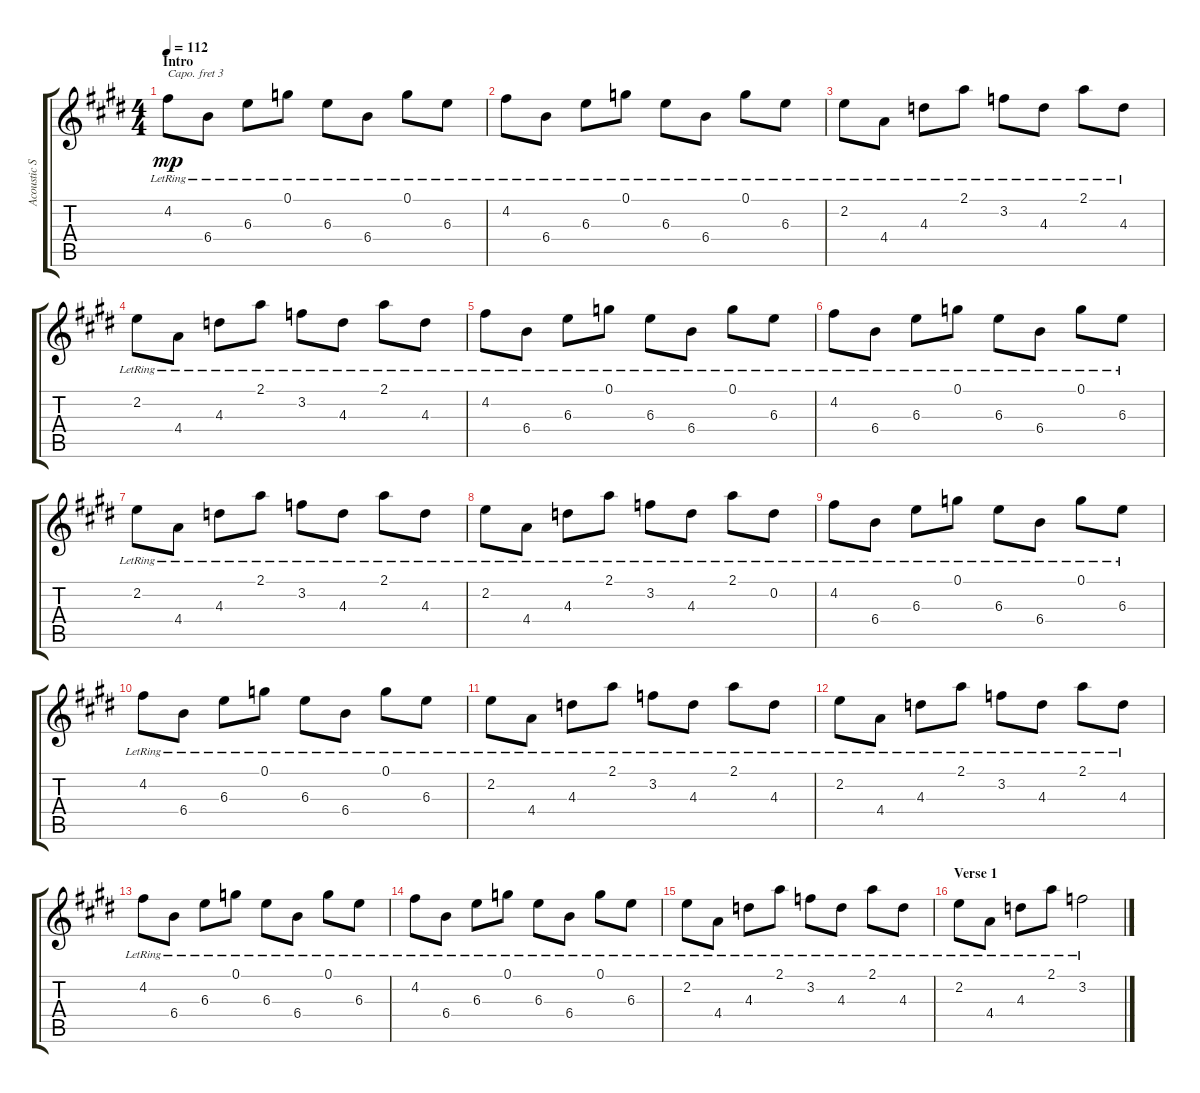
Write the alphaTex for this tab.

\track ("Acoustic Steel String Guitar 1" "Acoustic S") {instrument acousticguitarsteel}
\staff {score tabs}
\capo 3
\tuning (E4 B3 G3 D3 A2 E2) {hide}
\ts (4 4)
\section ("" "Intro")
\tempo 112
\clef g2
\ks e
4.2{lr}.8{dy mp instrument acousticguitarsteel} 6.4{lr}.8 6.3{lr}.8 0.1{lr}.8 6.3{lr}.8 6.4{lr}.8 0.1{lr}.8 6.3{lr}.8 |
4.2{lr}.8 6.4{lr}.8 6.3{lr}.8 0.1{lr}.8 6.3{lr}.8 6.4{lr}.8 0.1{lr}.8 6.3{lr}.8 |
2.2{lr}.8 4.4{lr}.8 4.3{lr}.8 2.1{lr}.8 3.2{lr}.8 4.3{lr}.8 2.1{lr}.8 4.3{lr}.8 |
2.2{lr}.8 4.4{lr}.8 4.3{lr}.8 2.1{lr}.8 3.2{lr}.8 4.3{lr}.8 2.1{lr}.8 4.3{lr}.8 |
4.2{lr}.8 6.4{lr}.8 6.3{lr}.8 0.1{lr}.8 6.3{lr}.8 6.4{lr}.8 0.1{lr}.8 6.3{lr}.8 |
4.2{lr}.8 6.4{lr}.8 6.3{lr}.8 0.1{lr}.8 6.3{lr}.8 6.4{lr}.8 0.1{lr}.8 6.3{lr}.8 |
2.2{lr}.8 4.4{lr}.8 4.3{lr}.8 2.1{lr}.8 3.2{lr}.8 4.3{lr}.8 2.1{lr}.8 4.3{lr}.8 |
2.2{lr}.8 4.4{lr}.8 4.3{lr}.8 2.1{lr}.8 3.2{lr}.8 4.3{lr}.8 2.1{lr}.8 0.2{lr}.8 |
4.2{lr}.8 6.4{lr}.8 6.3{lr}.8 0.1{lr}.8 6.3{lr}.8 6.4{lr}.8 0.1{lr}.8 6.3{lr}.8 |
4.2{lr}.8 6.4{lr}.8 6.3{lr}.8 0.1{lr}.8 6.3{lr}.8 6.4{lr}.8 0.1{lr}.8 6.3{lr}.8 |
2.2{lr}.8 4.4{lr}.8 4.3{lr}.8 2.1{lr}.8 3.2{lr}.8 4.3{lr}.8 2.1{lr}.8 4.3{lr}.8 |
2.2{lr}.8 4.4{lr}.8 4.3{lr}.8 2.1{lr}.8 3.2{lr}.8 4.3{lr}.8 2.1{lr}.8 4.3{lr}.8 |
4.2{lr}.8 6.4{lr}.8 6.3{lr}.8 0.1{lr}.8 6.3{lr}.8 6.4{lr}.8 0.1{lr}.8 6.3{lr}.8 |
4.2{lr}.8 6.4{lr}.8 6.3{lr}.8 0.1{lr}.8 6.3{lr}.8 6.4{lr}.8 0.1{lr}.8 6.3{lr}.8 |
2.2{lr}.8 4.4{lr}.8 4.3{lr}.8 2.1{lr}.8 3.2{lr}.8 4.3{lr}.8 2.1{lr}.8 4.3{lr}.8 |
\section ("" "Verse 1")
2.2{lr}.8 4.4{lr}.8 4.3{lr}.8 2.1{lr}.8 3.2{lr}.2
